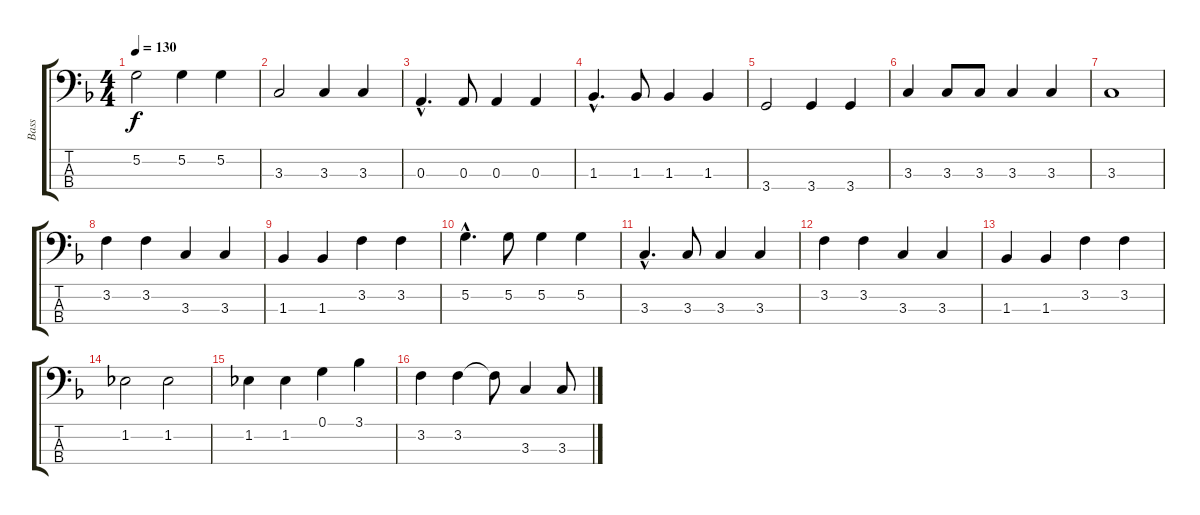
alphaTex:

\track ("Bass" "Bass") {instrument electricbassfinger}
\staff {score tabs}
\tuning (G2 D2 A1 E1) {hide}
\ts (4 4)
\tempo 130
\clef f4
\ks f
5.2.2{dy f} 5.2.4 5.2.4 |
3.3.2 3.3.4 3.3.4 |
0.3{hac}.4{d} 0.3.8 0.3.4 0.3.4 |
1.3{hac}.4{d} 1.3.8 1.3.4 1.3.4 |
3.4.2 3.4.4 3.4.4 |
3.3.4 3.3.8 3.3.8 3.3.4 3.3.4 |
3.3.1 |
3.2.4 3.2.4 3.3.4 3.3.4 |
1.3.4 1.3.4 3.2.4 3.2.4 |
5.2{hac}.4{d} 5.2.8 5.2.4 5.2.4 |
3.3{hac}.4{d} 3.3.8 3.3.4 3.3.4 |
3.2.4 3.2.4 3.3.4 3.3.4 |
1.3.4 1.3.4 3.2.4 3.2.4 |
1.2.2 1.2.2 |
1.2.4 1.2.4 0.1.4 3.1.4 |
3.2.4 3.2.4 3.2{t}.8 3.3.4 3.3.8
